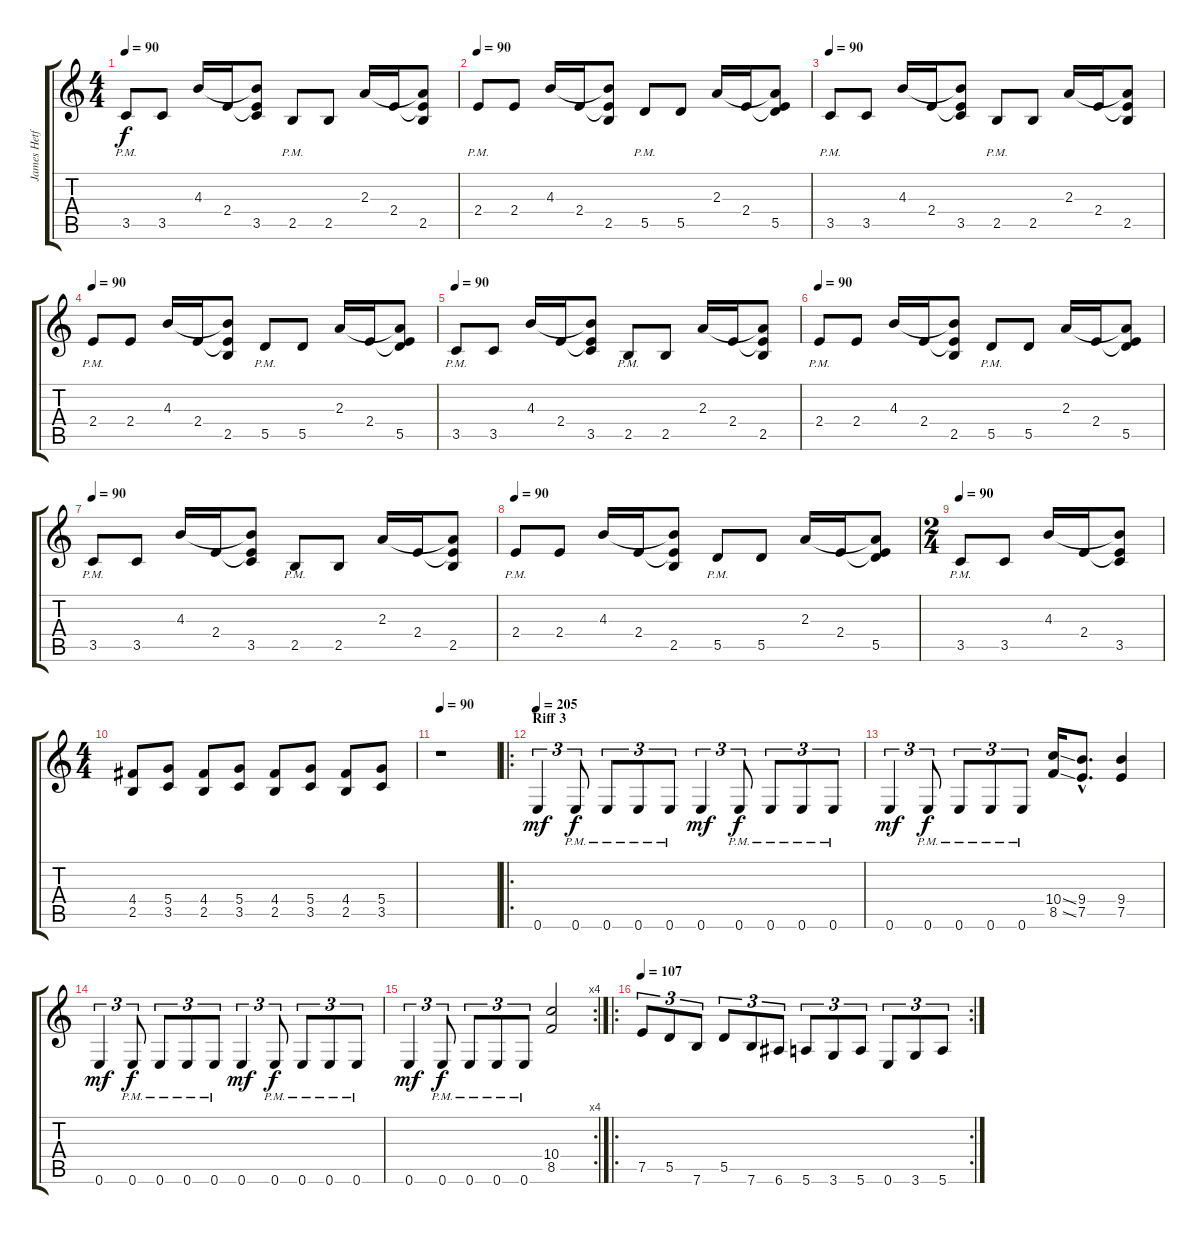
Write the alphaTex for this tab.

\track ("James Hetfield (Guitar 1)" "James Hetf") {instrument distortionguitar}
\staff {score tabs}
\tuning (E4 B3 G3 D3 A2 E2) {hide}
\ts (4 4)
\tempo 90
\clef g2
\ks c
3.5{pm}.8{dy f} 3.5.8 4.3.16 2.4.16 (4.3{t} 2.4{t} 3.5).8 2.5{pm}.8 2.5.8 2.3.16 2.4.16 (2.3{t} 2.4{t} 2.5).8 |
\tempo 90
2.4{pm}.8 2.4.8 4.3.16 2.4.16 (4.3{t} 2.4{t} 2.5).8 5.5{pm}.8 5.5.8 2.3.16 2.4.16 (2.3{t} 2.4{t} 5.5).8 |
\tempo 90
3.5{pm}.8 3.5.8 4.3.16 2.4.16 (4.3{t} 2.4{t} 3.5).8 2.5{pm}.8 2.5.8 2.3.16 2.4.16 (2.3{t} 2.4{t} 2.5).8 |
\tempo 90
2.4{pm}.8 2.4.8 4.3.16 2.4.16 (4.3{t} 2.4{t} 2.5).8 5.5{pm}.8 5.5.8 2.3.16 2.4.16 (2.3{t} 2.4{t} 5.5).8 |
\tempo 90
3.5{pm}.8 3.5.8 4.3.16 2.4.16 (4.3{t} 2.4{t} 3.5).8 2.5{pm}.8 2.5.8 2.3.16 2.4.16 (2.3{t} 2.4{t} 2.5).8 |
\tempo 90
2.4{pm}.8 2.4.8 4.3.16 2.4.16 (4.3{t} 2.4{t} 2.5).8 5.5{pm}.8 5.5.8 2.3.16 2.4.16 (2.3{t} 2.4{t} 5.5).8 |
\tempo 90
3.5{pm}.8 3.5.8 4.3.16 2.4.16 (4.3{t} 2.4{t} 3.5).8 2.5{pm}.8 2.5.8 2.3.16 2.4.16 (2.3{t} 2.4{t} 2.5).8 |
\tempo 90
2.4{pm}.8 2.4.8 4.3.16 2.4.16 (4.3{t} 2.4{t} 2.5).8 5.5{pm}.8 5.5.8 2.3.16 2.4.16 (2.3{t} 2.4{t} 5.5).8 |
\ts (2 4)
\tempo 90
3.5{pm}.8 3.5.8 4.3.16 2.4.16 (4.3{t} 2.4{t} 3.5).8 |
\ts (4 4)
(4.4 2.5).8 (5.4 3.5).8 (4.4 2.5).8 (5.4 3.5).8 (4.4 2.5).8 (5.4 3.5).8 (4.4 2.5).8 (5.4 3.5).8 |
\tempo 90
r.1 |
\ro
\section ("" "Riff 3")
\tempo 205
0.6.4{tu (3 2) dy mf} 0.6{pm}.8{tu (3 2) dy f} 0.6{pm}.8{tu (3 2)} 0.6{pm}.8{tu (3 2)} 0.6{pm}.8{tu (3 2)} 0.6.4{tu (3 2) dy mf} 0.6{pm}.8{tu (3 2) dy f} 0.6{pm}.8{tu (3 2)} 0.6{pm}.8{tu (3 2)} 0.6{pm}.8{tu (3 2)} |
0.6.4{tu (3 2) dy mf} 0.6{pm}.8{tu (3 2) dy f} 0.6{pm}.8{tu (3 2)} 0.6{pm}.8{tu (3 2)} 0.6{pm}.8{tu (3 2)} (10.4{ss} 8.5{ss}).16 (9.4{hac} 7.5{hac}).8{d} (9.4 7.5).4 |
0.6.4{tu (3 2) dy mf} 0.6{pm}.8{tu (3 2) dy f} 0.6{pm}.8{tu (3 2)} 0.6{pm}.8{tu (3 2)} 0.6{pm}.8{tu (3 2)} 0.6.4{tu (3 2) dy mf} 0.6{pm}.8{tu (3 2) dy f} 0.6{pm}.8{tu (3 2)} 0.6{pm}.8{tu (3 2)} 0.6{pm}.8{tu (3 2)} |
\rc 4
0.6.4{tu (3 2) dy mf} 0.6{pm}.8{tu (3 2) dy f} 0.6{pm}.8{tu (3 2)} 0.6{pm}.8{tu (3 2)} 0.6{pm}.8{tu (3 2)} (10.4 8.5).2 |
\ro
\rc 2
\tempo 107
7.5.8{tu (3 2)} 5.5.8{tu (3 2)} 7.6.8{tu (3 2)} 5.5.8{tu (3 2)} 7.6.8{tu (3 2)} 6.6.8{tu (3 2)} 5.6.8{tu (3 2)} 3.6.8{tu (3 2)} 5.6.8{tu (3 2)} 0.6.8{tu (3 2)} 3.6.8{tu (3 2)} 5.6.8{tu (3 2)}
